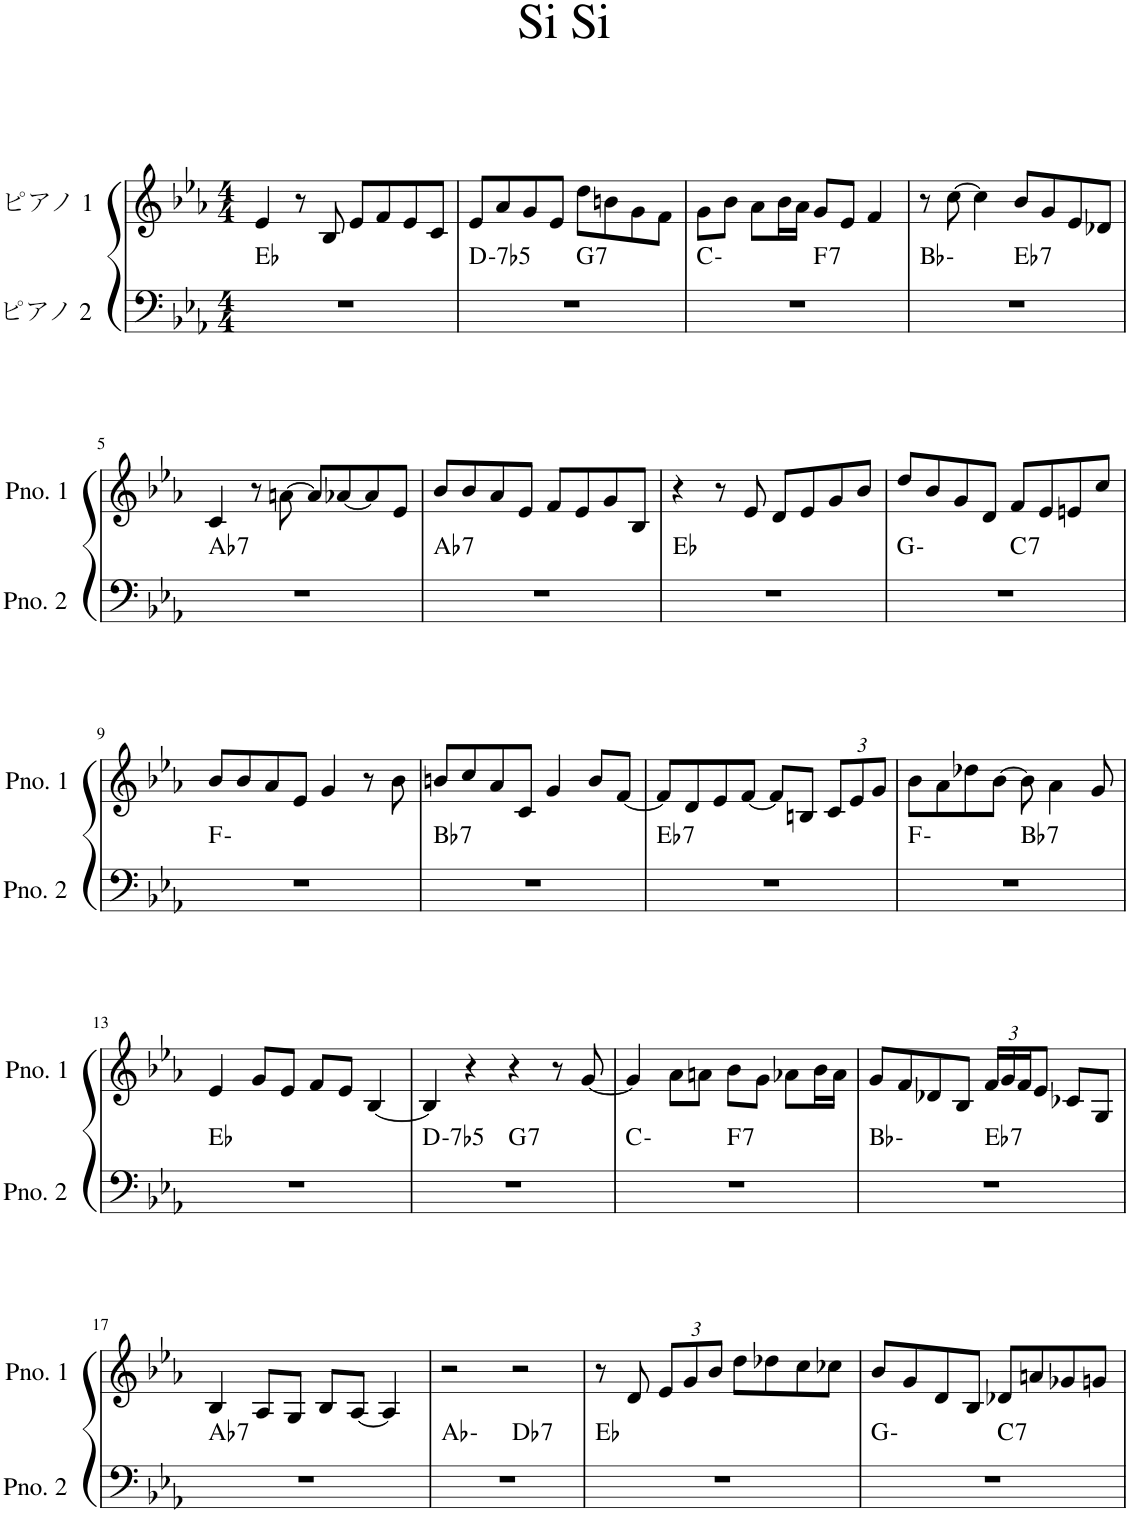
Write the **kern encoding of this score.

**kern	**harte	**kern
*part2	*part2	*part1
*staff2	*	*staff1
*I"ピアノ 2	*	*I"ピアノ 1
*clefF4	*	*clefG2
*k[b-e-a-]	*	*k[b-e-a-]
*M4/4	*	*M4/4
=1	=1	=1
1r	Eb:maj	4e-/
.	.	8r
.	.	8B-/
.	.	8e-/L
.	.	8f/
.	.	8e-/
.	.	8c/J
=2	=2	=2
!	!LO:H:kt=-7b5	!
*^	*	*
1r	2ryy	D:hdim7	8e-/L
.	.	.	8a-/
.	.	.	8g/
.	.	.	8e-/J
!	!	!LO:H:kt=7	!
.	2ryy	G:7	8dd\L
.	.	.	8bn\
.	.	.	8g\
.	.	.	8f\J
=3	=3	=3	=3
1r	2ryy	C:min	8g\L
.	.	.	8b-\J
.	.	.	8a-\L
.	.	.	16b-\L
.	.	.	16a-\JJ
!	!	!LO:H:kt=7	!
.	2ryy	F:7	8g/L
.	.	.	8e-/J
.	.	.	4f/
=4	=4	=4	=4
1r	2ryy	Bb:min	8r
.	.	.	[8cc\
.	.	.	4cc\]
!	!	!LO:H:kt=7	!
.	2ryy	Eb:7	8b-/L
.	.	.	8g/
.	.	.	8e-/
.	.	.	8d-X/J
!!LO:LB:g=z
=5	=5	=5	=5
!	!	!LO:H:kt=7	!
*v	*v	*	*
1r	Ab:7	4c/
.	.	8r
.	.	[8an\
.	.	8a/L]
.	.	[8a-X/
.	.	8a-/]
.	.	8e-/J
=6	=6	=6
!	!LO:H:kt=7	!
1r	Ab:7	8b-/L
.	.	8b-/
.	.	8a-/
.	.	8e-/J
.	.	8f/L
.	.	8e-/
.	.	8g/
.	.	8B-/J
=7	=7	=7
1r	Eb:maj	4r
.	.	8r
.	.	8e-/
.	.	8d/L
.	.	8e-/
.	.	8g/
.	.	8b-/J
=8	=8	=8
*^	*	*
1r	2ryy	G:min	8dd/L
.	.	.	8b-/
.	.	.	8g/
.	.	.	8d/J
!	!	!LO:H:kt=7	!
.	2ryy	C:7	8f/L
.	.	.	8e-/
.	.	.	8en/
.	.	.	8cc/J
*v	*v	*	*
!!LO:LB:g=z
=9	=9	=9
1r	F:min	8b-/L
.	.	8b-/
.	.	8a-/
.	.	8e-/J
.	.	4g/
.	.	8r
.	.	8b-\
=10	=10	=10
!	!LO:H:kt=7	!
1r	Bb:7	8bn/L
.	.	8cc/
.	.	8a-/
.	.	8c/J
.	.	4g/
.	.	8b/L
.	.	[8f/J
=11	=11	=11
!	!LO:H:kt=7	!
1r	Eb:7	8f/L]
.	.	8d/
.	.	8e-/
.	.	[8f/J
.	.	8f/L]
.	.	8Bn/J
*	*	*Xbrackettup
.	.	12c/L
.	.	12e-/
.	.	12g/J
=12	=12	=12
*^	*	*
1r	2ryy	F:min	8b-\L
.	.	.	8a-\
.	.	.	8dd-X\
.	.	.	[8b-\J
!	!	!LO:H:kt=7	!
.	2ryy	Bb:7	8b-\]
.	.	.	4a-\
.	.	.	8g/
*v	*v	*	*
!!LO:LB:g=z
=13	=13	=13
1r	Eb:maj	4e-/
.	.	8g/L
.	.	8e-/J
.	.	8f/L
.	.	8e-/J
.	.	[4B-/
=14	=14	=14
!	!LO:H:kt=-7b5	!
*^	*	*
1r	2ryy	D:hdim7	4B-/]
.	.	.	4r
!	!	!LO:H:kt=7	!
.	2ryy	G:7	4r
.	.	.	8r
.	.	.	[8g/
=15	=15	=15	=15
1r	2ryy	C:min	4g/]
.	.	.	8a-\L
.	.	.	8an\J
!	!	!LO:H:kt=7	!
.	2ryy	F:7	8b-\L
.	.	.	8g\J
.	.	.	8a-X\L
.	.	.	16b-\L
.	.	.	16a-\JJ
=16	=16	=16	=16
1r	2ryy	Bb:min	8g/L
.	.	.	8f/
.	.	.	8d-X/
.	.	.	8B-/J
!	!	!LO:H:kt=7	!
.	2ryy	Eb:7	24f/LL
.	.	.	24g/
.	.	.	24f/J
.	.	.	8e-/J
.	.	.	8c-X/L
.	.	.	8G/J
!!LO:LB:g=z
=17	=17	=17	=17
!	!	!LO:H:kt=7	!
*v	*v	*	*
1r	Ab:7	4B-/
.	.	8A-/L
.	.	8G/J
.	.	8B-/L
.	.	[8A-/J
.	.	4A-/]
=18	=18	=18
*^	*	*
1r	2ryy	Ab:min	2r
!	!	!LO:H:kt=7	!
.	2ryy	Db:7	2r
*v	*v	*	*
=19	=19	=19
1r	Eb:maj	8r
.	.	8d/
.	.	12e-/L
.	.	12g/
.	.	12b-/J
.	.	8dd\L
.	.	8dd-X\
.	.	8cc\
.	.	8cc-X\J
=20	=20	=20
*^	*	*
1r	2ryy	G:min	8b-/L
.	.	.	8g/
.	.	.	8d/
.	.	.	8B-/J
!	!	!LO:H:kt=7	!
.	2ryy	C:7	8d-X/L
.	.	.	8an/
.	.	.	8g-X/
.	.	.	8gn/J
*v	*v	*	*
=	=	=
*-	*-	*-
